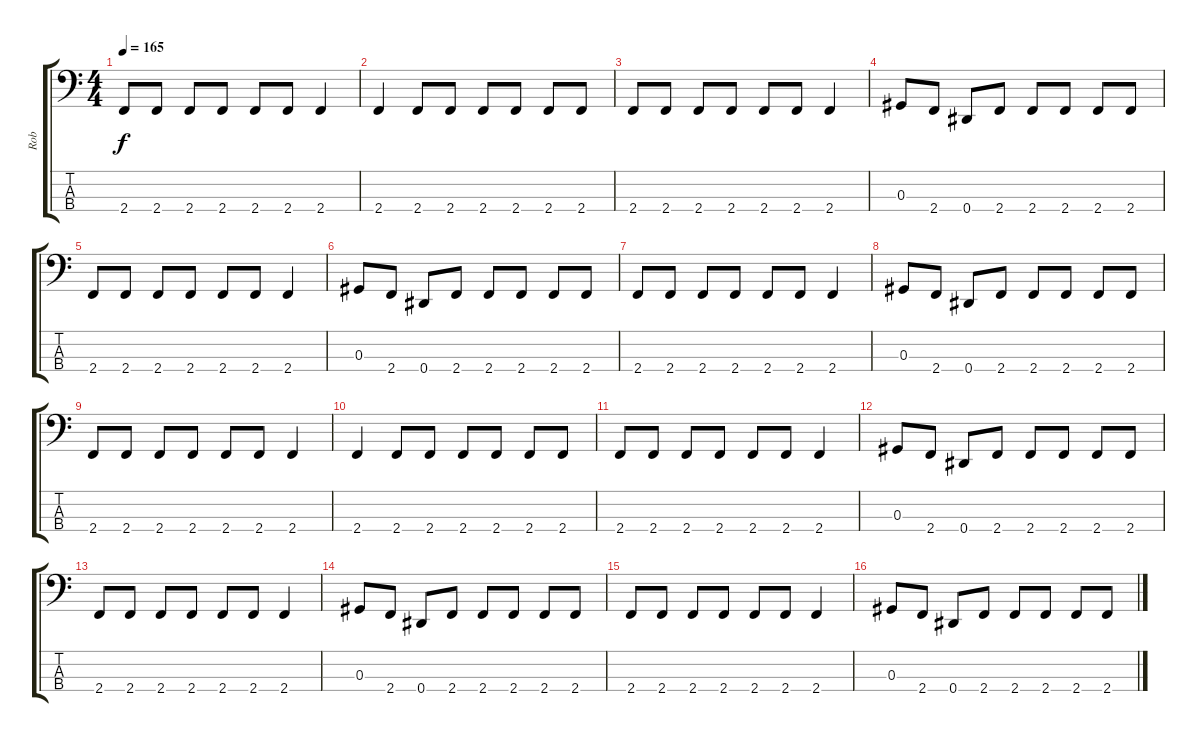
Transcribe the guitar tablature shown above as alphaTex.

\track ("Rob" "Rob") {instrument electricbassfinger}
\staff {score tabs}
\tuning (Gb2 Db2 Ab1 Eb1) {hide}
\ts (4 4)
\tempo 165
\clef f4
\ks c
2.4.8{dy f} 2.4.8 2.4.8 2.4.8 2.4.8 2.4.8 2.4.4 |
2.4.4 2.4.8 2.4.8 2.4.8 2.4.8 2.4.8 2.4.8 |
2.4.8 2.4.8 2.4.8 2.4.8 2.4.8 2.4.8 2.4.4 |
0.3.8 2.4.8 0.4.8 2.4.8 2.4.8 2.4.8 2.4.8 2.4.8 |
2.4.8 2.4.8 2.4.8 2.4.8 2.4.8 2.4.8 2.4.4 |
0.3.8 2.4.8 0.4.8 2.4.8 2.4.8 2.4.8 2.4.8 2.4.8 |
2.4.8 2.4.8 2.4.8 2.4.8 2.4.8 2.4.8 2.4.4 |
0.3.8 2.4.8 0.4.8 2.4.8 2.4.8 2.4.8 2.4.8 2.4.8 |
2.4.8 2.4.8 2.4.8 2.4.8 2.4.8 2.4.8 2.4.4 |
2.4.4 2.4.8 2.4.8 2.4.8 2.4.8 2.4.8 2.4.8 |
2.4.8 2.4.8 2.4.8 2.4.8 2.4.8 2.4.8 2.4.4 |
0.3.8 2.4.8 0.4.8 2.4.8 2.4.8 2.4.8 2.4.8 2.4.8 |
2.4.8 2.4.8 2.4.8 2.4.8 2.4.8 2.4.8 2.4.4 |
0.3.8 2.4.8 0.4.8 2.4.8 2.4.8 2.4.8 2.4.8 2.4.8 |
2.4.8 2.4.8 2.4.8 2.4.8 2.4.8 2.4.8 2.4.4 |
0.3.8 2.4.8 0.4.8 2.4.8 2.4.8 2.4.8 2.4.8 2.4.8
